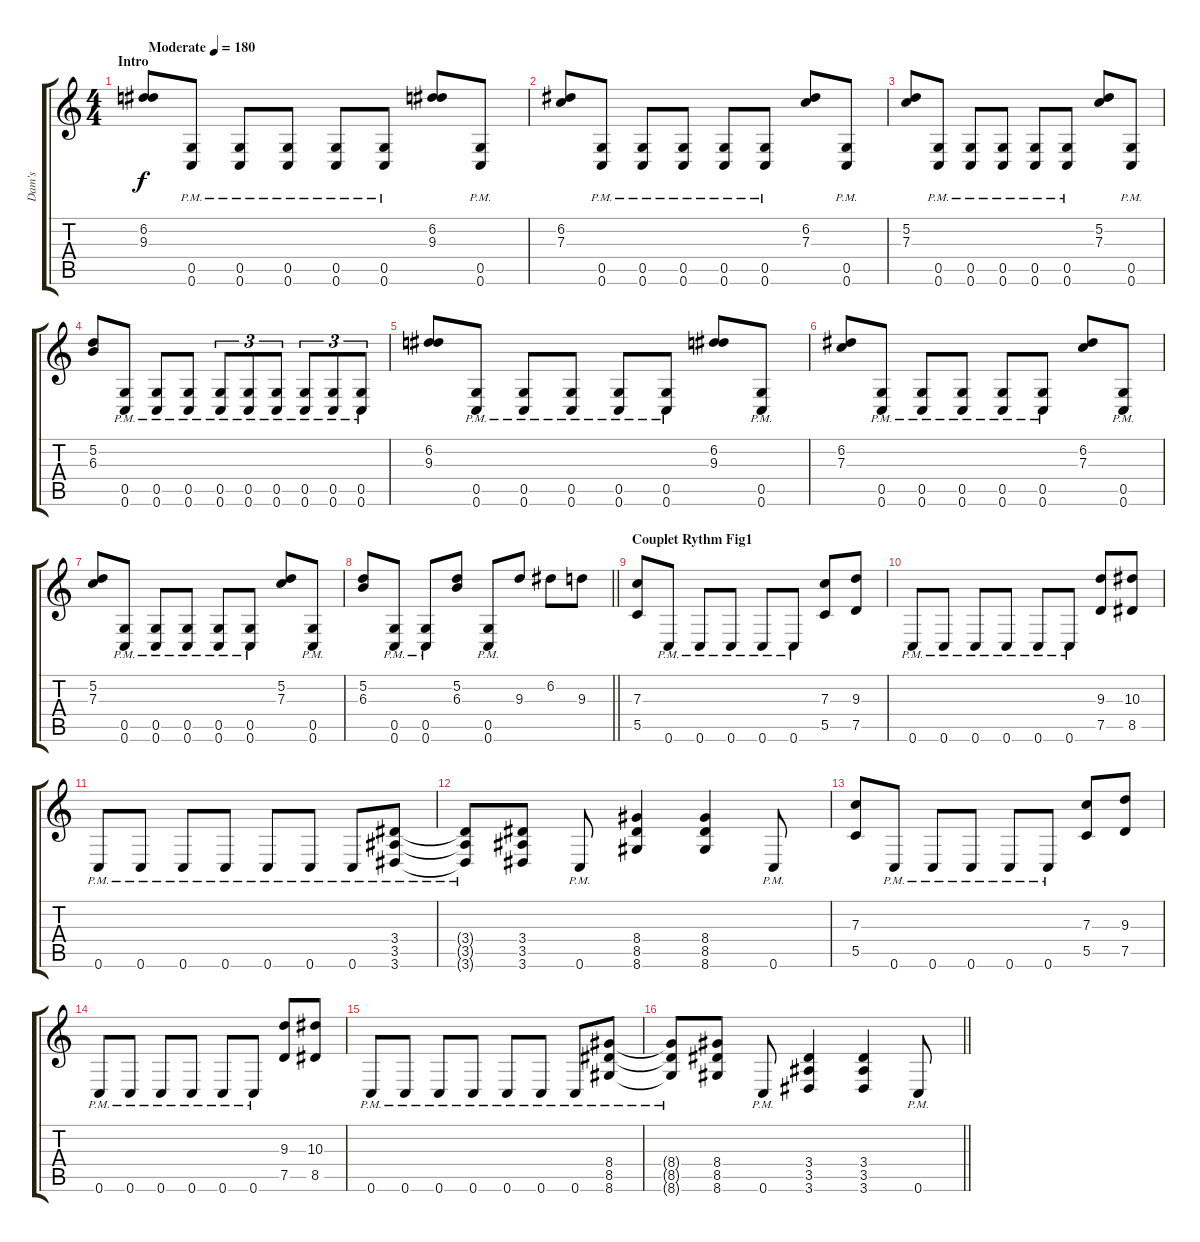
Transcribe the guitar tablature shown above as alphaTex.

\track ("Dam's" "Dam's") {instrument distortionguitar}
\staff {score tabs}
\tuning (D4 A3 F3 C3 G2 C2) {hide}
\ts (4 4)
\section ("" "Intro")
\tempo (180 "Moderate")
\clef g2
\ks c
(6.2 9.3).8{dy f instrument distortionguitar} (0.5{pm} 0.6{pm}).8 (0.5{pm} 0.6{pm}).8 (0.5{pm} 0.6{pm}).8 (0.5{pm} 0.6{pm}).8 (0.5{pm} 0.6{pm}).8 (6.2 9.3).8 (0.5{pm} 0.6{pm}).8 |
(6.2 7.3).8 (0.5{pm} 0.6{pm}).8 (0.5{pm} 0.6{pm}).8 (0.5{pm} 0.6{pm}).8 (0.5{pm} 0.6{pm}).8 (0.5{pm} 0.6{pm}).8 (6.2 7.3).8 (0.5{pm} 0.6{pm}).8 |
(5.2 7.3).8 (0.5{pm} 0.6{pm}).8 (0.5{pm} 0.6{pm}).8 (0.5{pm} 0.6{pm}).8 (0.5{pm} 0.6{pm}).8 (0.5{pm} 0.6{pm}).8 (5.2 7.3).8 (0.5{pm} 0.6{pm}).8 |
(5.2 6.3).8 (0.5{pm} 0.6{pm}).8 (0.5{pm} 0.6{pm}).8 (0.5{pm} 0.6{pm}).8 (0.5{pm} 0.6{pm}).8{tu (3 2)} (0.5{pm} 0.6{pm}).8{tu (3 2)} (0.5{pm} 0.6{pm}).8{tu (3 2)} (0.5{pm} 0.6{pm}).8{tu (3 2)} (0.5{pm} 0.6{pm}).8{tu (3 2)} (0.5{pm} 0.6{pm}).8{tu (3 2)} |
(6.2 9.3).8 (0.5{pm} 0.6{pm}).8 (0.5{pm} 0.6{pm}).8 (0.5{pm} 0.6{pm}).8 (0.5{pm} 0.6{pm}).8 (0.5{pm} 0.6{pm}).8 (6.2 9.3).8 (0.5{pm} 0.6{pm}).8 |
(6.2 7.3).8 (0.5{pm} 0.6{pm}).8 (0.5{pm} 0.6{pm}).8 (0.5{pm} 0.6{pm}).8 (0.5{pm} 0.6{pm}).8 (0.5{pm} 0.6{pm}).8 (6.2 7.3).8 (0.5{pm} 0.6{pm}).8 |
(5.2 7.3).8 (0.5{pm} 0.6{pm}).8 (0.5{pm} 0.6{pm}).8 (0.5{pm} 0.6{pm}).8 (0.5{pm} 0.6{pm}).8 (0.5{pm} 0.6{pm}).8 (5.2 7.3).8 (0.5{pm} 0.6{pm}).8 |
\barLineRight lightlight
(5.2 6.3).8 (0.5{pm} 0.6{pm}).8 (0.5{pm} 0.6{pm}).8 (5.2 6.3).8 (0.5{pm} 0.6{pm}).8 9.3.8 6.2.8 9.3.8 |
\section ("" "Couplet Rythm Fig1")
(7.3 5.5).8 0.6{pm}.8 0.6{pm}.8 0.6{pm}.8 0.6{pm}.8 0.6{pm}.8 (7.3 5.5).8 (9.3 7.5).8 |
0.6{pm}.8 0.6{pm}.8 0.6{pm}.8 0.6{pm}.8 0.6{pm}.8 0.6{pm}.8 (9.3 7.5).8 (10.3 8.5).8 |
0.6{pm}.8 0.6{pm}.8 0.6{pm}.8 0.6{pm}.8 0.6{pm}.8 0.6{pm}.8 0.6{pm}.8 (3.4 3.5{pm} 3.6).8 |
(3.4{t} 3.5{pm t} 3.6{t}).8 (3.4 3.5 3.6).8 0.6{pm}.8 (8.4 8.5 8.6).4 (8.4 8.5 8.6).4 0.6{pm}.8 |
(7.3 5.5).8 0.6{pm}.8 0.6{pm}.8 0.6{pm}.8 0.6{pm}.8 0.6{pm}.8 (7.3 5.5).8 (9.3 7.5).8 |
0.6{pm}.8 0.6{pm}.8 0.6{pm}.8 0.6{pm}.8 0.6{pm}.8 0.6{pm}.8 (9.3 7.5).8 (10.3 8.5).8 |
0.6{pm}.8 0.6{pm}.8 0.6{pm}.8 0.6{pm}.8 0.6{pm}.8 0.6{pm}.8 0.6{pm}.8 (8.4 8.5{pm} 8.6).8 |
\barLineRight lightlight
(8.4{t} 8.5{pm t} 8.6{t}).8 (8.4 8.5 8.6).8 0.6{pm}.8 (3.4 3.5 3.6).4 (3.4 3.5 3.6).4 0.6{pm}.8
